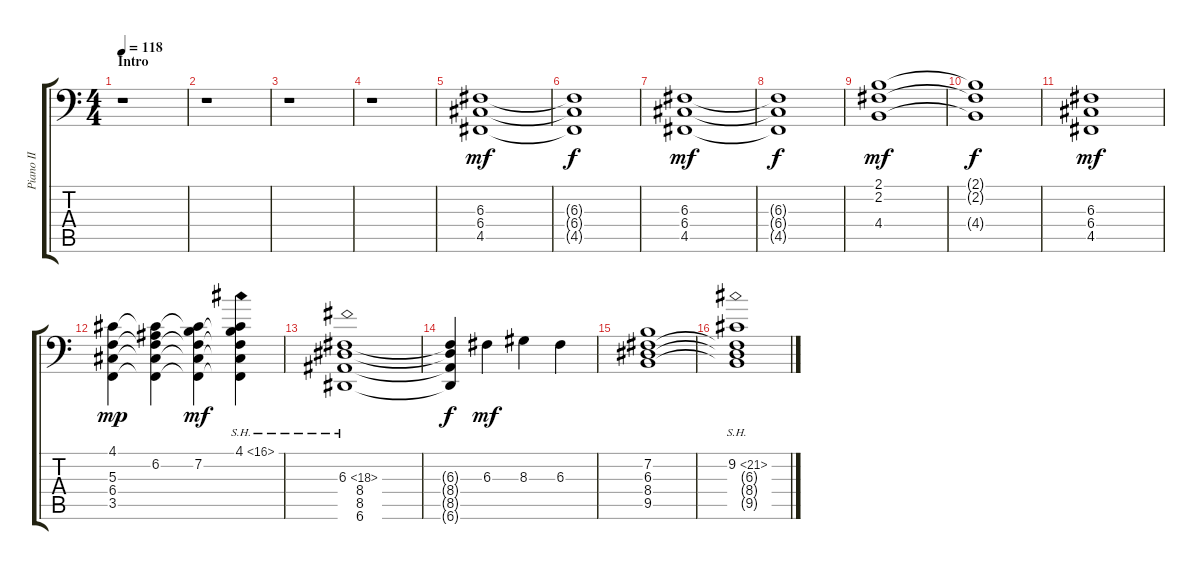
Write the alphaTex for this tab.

\track ("Piano II" "Piano II") {instrument acousticgrandpiano}
\staff {score tabs}
\tuning (A3 E3 C3 G2 D2 A1) {hide}
\ts (4 4)
\section ("" "Intro")
\tempo 118
\tempo 104
\tempo 118
\clef f4
\ks c
r.1{dy mf instrument acousticgrandpiano} |
r.1 |
r.1 |
r.1 |
(6.3 6.4 4.5).1 |
(6.3{t} 6.4{t} 4.5{t}).1{dy f} |
(6.3 6.4 4.5).1{dy mf} |
(6.3{t} 6.4{t} 4.5{t}).1{dy f} |
(2.1 2.2 4.4).1{dy mf} |
(2.1{t} 2.2{t} 4.4{t}).1{dy f} |
(6.3 6.4 4.5).1{dy mf} |
(4.1 5.3 6.4 3.5).4{dy mp} (4.1{t} 6.2 5.3{t} 6.4{t} 3.5{t}).4 (4.1{t} 7.2 5.3{t} 6.4{t} 3.5{t}).4{dy mf} (4.1{sh 12} 7.2{t} 5.3{t} 6.4{t} 3.5{t}).4 |
(6.3{sh 12} 8.4 8.5 6.6).1 |
(6.3{t} 8.4{t} 8.5{t} 6.6{t}).4{dy f} 6.3.4{dy mf} 8.3.4 6.3.4 |
(7.2 6.3 8.4 9.5).1 |
(9.2{sh 12} 6.3{t} 8.4{t} 9.5{t}).1
